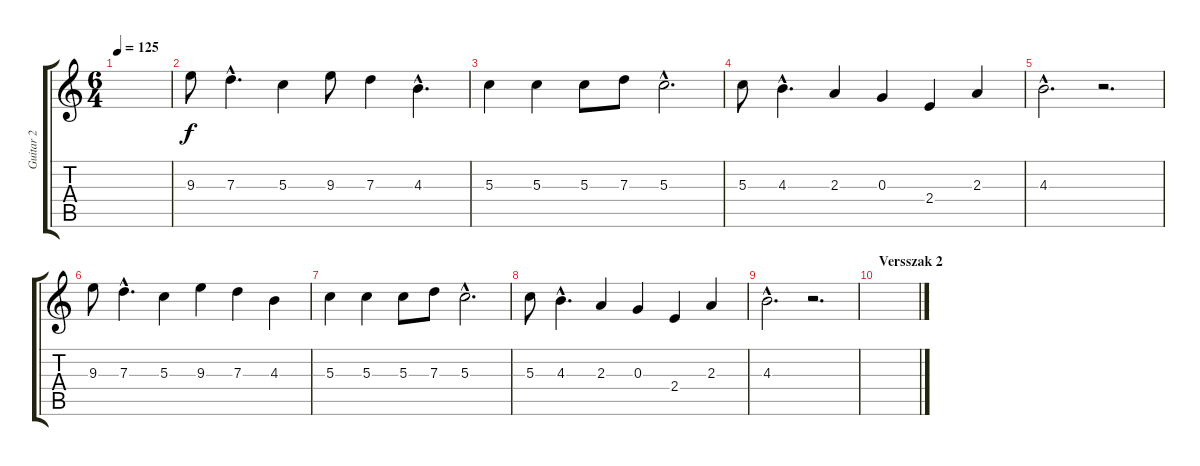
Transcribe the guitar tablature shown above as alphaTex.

\track ("Guitar 2" "Guitar 2") {instrument distortionguitar}
\staff {score tabs}
\tuning (E4 B3 G3 D3 A2 E2) {hide}
\ts (6 4)
\tempo 125
\clef g2
\ks c
|
9.3.8 7.3{hac}.4{d} 5.3.4 9.3.8 7.3.4 4.3{hac}.4{d} |
5.3.4 5.3.4 5.3.8 7.3.8 5.3{hac}.2{d} |
5.3.8 4.3{hac}.4{d} 2.3.4 0.3.4 2.4.4 2.3.4 |
4.3{hac}.2{d} r.2{d} |
9.3.8 7.3{hac}.4{d} 5.3.4 9.3.4 7.3.4 4.3.4 |
5.3.4 5.3.4 5.3.8 7.3.8 5.3{hac}.2{d} |
5.3.8 4.3{hac}.4{d} 2.3.4 0.3.4 2.4.4 2.3.4 |
4.3{hac}.2{d} r.2{d} |
\section ("" "Versszak 2")
